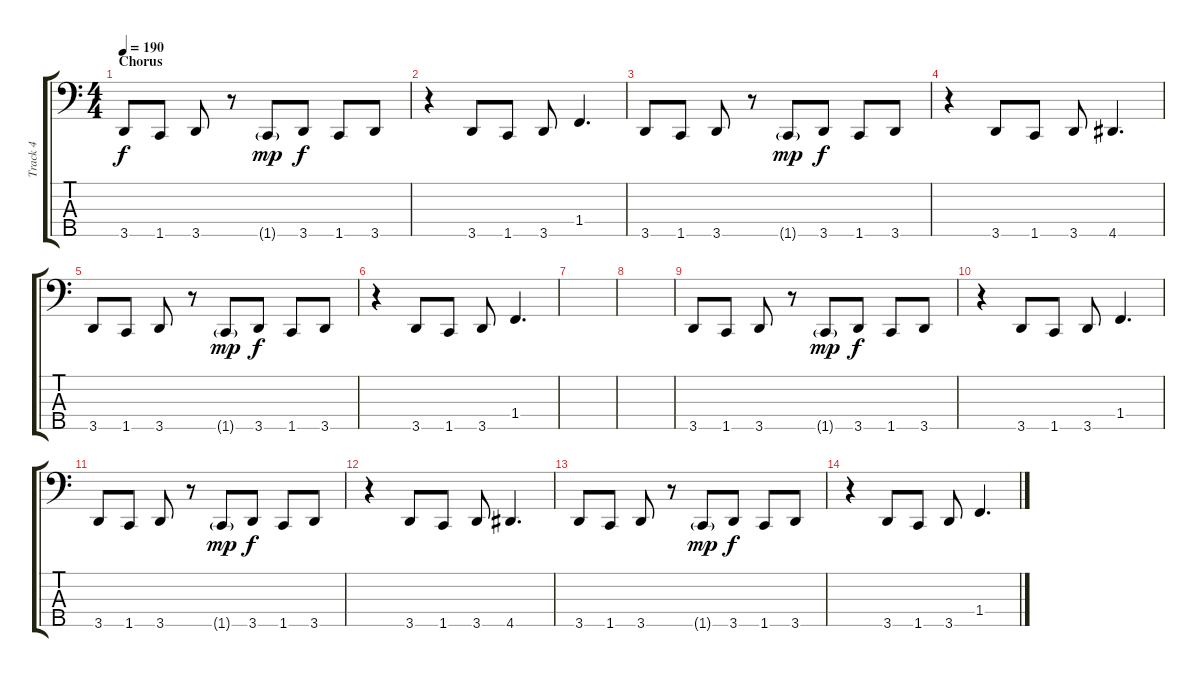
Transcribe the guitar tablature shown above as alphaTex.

\track ("Track 4" "Track 4") {instrument electricbassfinger}
\staff {score tabs}
\tuning (G2 D2 A1 E1 B0) {hide}
\ts (4 4)
\section ("" "Chorus")
\tempo 190
\clef f4
\ks c
3.5.8{dy f} 1.5.8 3.5.8 r.8 1.5{g}.8{dy mp} 3.5.8{dy f} 1.5.8 3.5.8 |
r.4 3.5.8 1.5.8 3.5.8 1.4.4{d} |
3.5.8 1.5.8 3.5.8 r.8 1.5{g}.8{dy mp} 3.5.8{dy f} 1.5.8 3.5.8 |
r.4 3.5.8 1.5.8 3.5.8 4.5.4{d} |
3.5.8 1.5.8 3.5.8 r.8 1.5{g}.8{dy mp} 3.5.8{dy f} 1.5.8 3.5.8 |
r.4 3.5.8 1.5.8 3.5.8 1.4.4{d} |
|
|
3.5.8 1.5.8 3.5.8 r.8 1.5{g}.8{dy mp} 3.5.8{dy f} 1.5.8 3.5.8 |
r.4 3.5.8 1.5.8 3.5.8 1.4.4{d} |
3.5.8 1.5.8 3.5.8 r.8 1.5{g}.8{dy mp} 3.5.8{dy f} 1.5.8 3.5.8 |
r.4 3.5.8 1.5.8 3.5.8 4.5.4{d} |
3.5.8 1.5.8 3.5.8 r.8 1.5{g}.8{dy mp} 3.5.8{dy f} 1.5.8 3.5.8 |
r.4 3.5.8 1.5.8 3.5.8 1.4.4{d}
